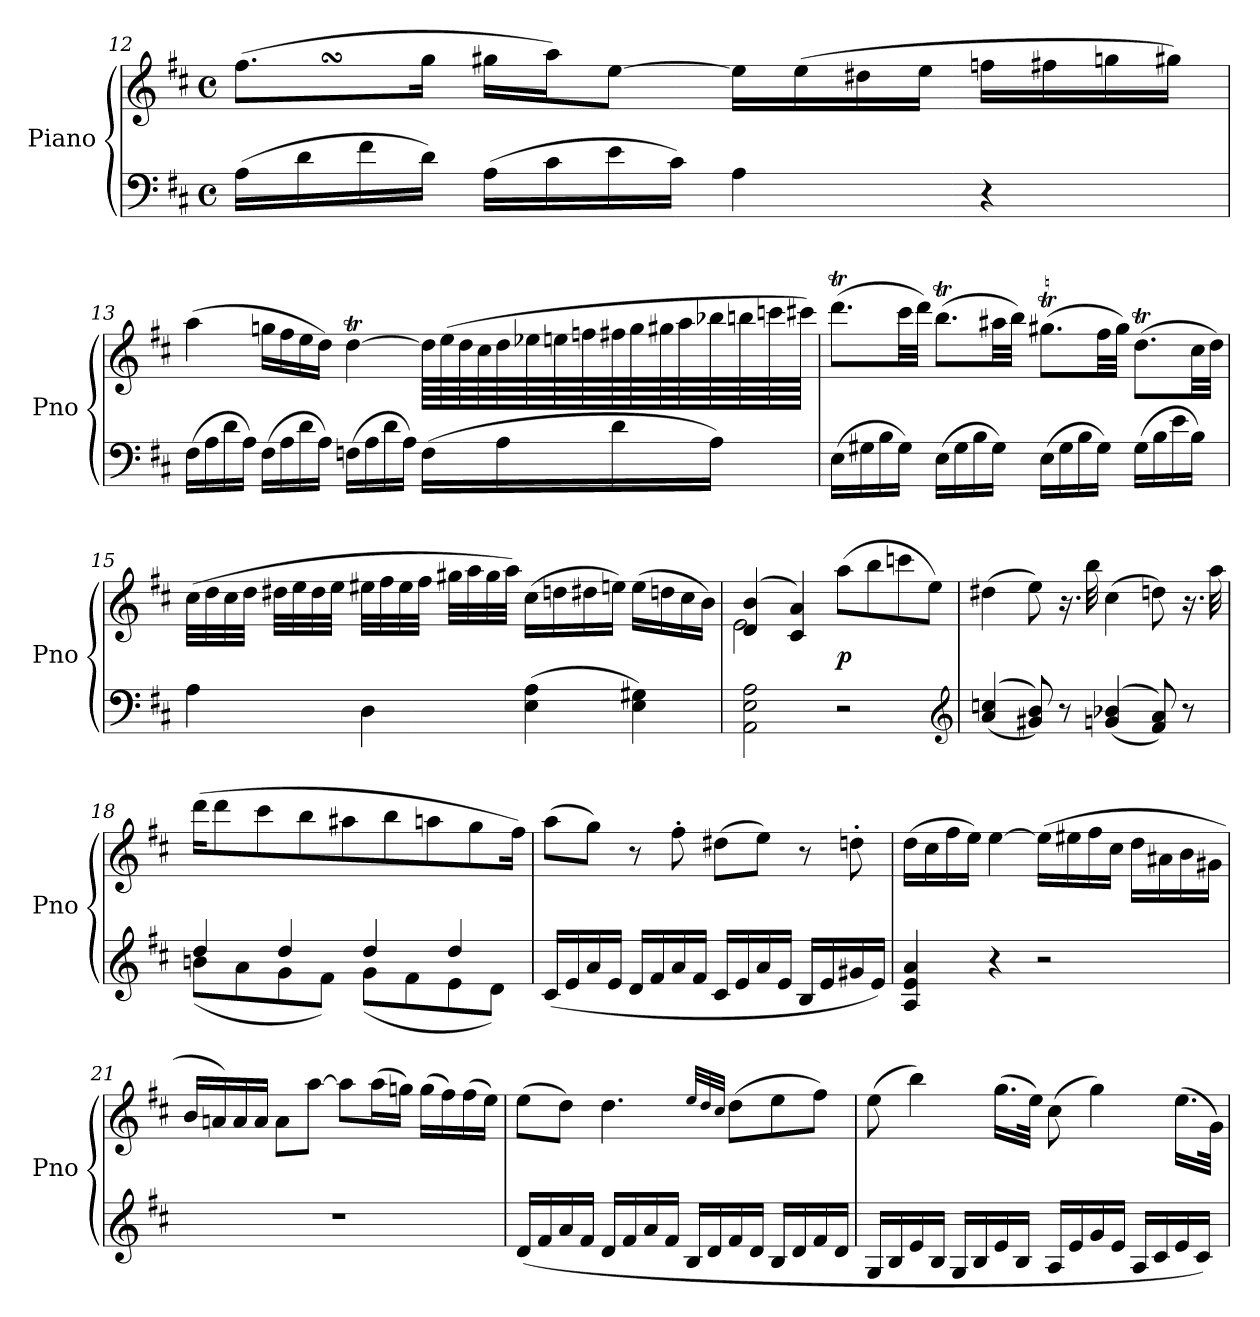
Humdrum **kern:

**kern	**kern	**dynam
*part1	*part1	*part1
*staff2	*staff1	*staff1/2
*I"Piano	*	*
*I'Pno	*	*
*clefF4	*clefG2	*
*k[f#c#]	*k[f#c#]	*
*D:	*D:	*
*M4/4	*M4/4	*
*met(c)	*met(c)	*
=12	=12	=12
(16ALL	(8.ff#SsSL	.
16d	.	.
16f#	.	.
16dJJ)	16ggJk	.
(16ALL	16gg#XLL	.
16c#	16aaJ)	.
16e	[8eeJ	.
16c#JJ)	.	.
4A	16eeLL]	.
.	(16ee	.
.	16dd#X	.
.	16eeJJ	.
4r	16ffnLL	.
.	16ff#X	.
.	16ggn	.
.	16gg#XJJ)	.
=13	=13	=13
(16F#LL	(4aa	.
16A	.	.
16d	.	.
16AJJ)	.	.
(16F#LL	16ggnLL	.
16A	16ff#	.
16d	16ee	.
16AJJ)	16ddJJ)	.
(16FnLL	[4ddT	.
16A	.	.
16d	.	.
16AJJ)	.	.
(16FLL	64ddLLLL]	.
.	(64ee	.
.	64dd	.
.	64cc#	.
16A	64dd	.
.	64ee-X	.
.	64een	.
.	64ffn	.
16d	64ff#X	.
.	64gg	.
.	64gg#X	.
.	64aa	.
16AJJ)	64bb-X	.
.	64bbn	.
.	64cccn	.
.	64ccc#XJJJJ)	.
=14	=14	=14
(16ELL	(8.dddTL	.
16G#X	.	.
16B	.	.
16G#JJ)	32ccc#LL	.
.	32dddJJJ)	.
(16ELL	(8.bbTL	.
16G#	.	.
16B	.	.
16G#JJ)	32aa#XLL	.
.	32bbJJJ)	.
(16ELL	(8.gg#XtL	.
16G#	.	.
16B	.	.
16G#JJ)	32ff#LL	.
.	32gg#JJJ)	.
(16G#LL	(8.ddTL	.
16B	.	.
16e	.	.
16BJJ)	32cc#LL	.
.	32ddJJJ)	.
=15	=15	=15
4A	(32cc#LLL	.
.	32dd	.
.	32cc#	.
.	32ddJJJ	.
.	32dd#XLLL	.
.	32ee	.
.	32dd#	.
.	32eeJJJ	.
4D	32ee#XLLL	.
.	32ff#	.
.	32ee#	.
.	32ff#JJJ	.
.	32gg#XLLL	.
.	32aa	.
.	32gg#	.
.	32aaJJJ)	.
(4E 4A	(16cc#LL	.
.	16ddn	.
.	16dd#X	.
.	16eenJJ)	.
4E 4G#X)	(16eeLL	.
.	16ddn	.
.	16cc#	.
.	16bJJ)	.
=16	=16	=16
*	*^	*
2AA 2E 2A	(4d 4b	2e	.
.	4c# 4a)	.	.
2r	2ryy	(>8aaL	p
.	.	8bb	.
.	.	8cccn	.
.	.	8eeJ)	.
*	*v	*v	*
*clefG2	*	*
=17	=17	=17
(>(<4a/ 4ccn/	(4dd#X	.
8g#X 8b))	8ee)	.
8r	16.r	.
.	32bb	.
(<(>4gn 4b-X	(4cc#	.
8f# 8a))	8ddn)	.
8r	16.r	.
.	32aa	.
=18	=18	=18
*^	*	*
4dd	(8bnL	(16dddKL	.
.	.	8ddd	.
.	8a	.	.
.	.	8ccc#	.
4dd	8g	.	.
.	.	8bb	.
.	8f#J)	.	.
.	.	8aa#X	.
4dd	(8gL	.	.
.	.	8bb	.
.	8f#	.	.
.	.	8aan	.
4dd	8e	.	.
.	.	8gg	.
.	8dJ)	.	.
.	.	16ff#Jk)	.
*v	*v	*	*
=19	=19	=19
(16c#LL	(8aaL	.
16e	.	.
16a	8ggJ)	.
16eJJ	.	.
16dLL	8r	.
16f#	.	.
16a	8ff#'	.
16f#JJ	.	.
16c#LL	(8dd#XL	.
16e	.	.
16a	8eeJ)	.
16eJJ	.	.
16BLL	8r	.
16e	.	.
16g#X	8ddn'	.
16eJJ)	.	.
=20	=20	=20
4A 4e 4a	(16ddLL	.
.	16cc#	.
.	16ff#	.
.	16eeJJ)	.
4r	[4ee	.
2r	(16eeLL]	.
.	16ee#X	.
.	16ff#	.
.	16cc#JJ	.
.	16dd\LL	.
.	16a#X\	.
.	16b\	.
.	16g#X\JJ	.
=21	=21	=21
1r	16bLL	.
.	16an)	.
.	16a	.
.	16aJJ	.
.	8aL	.
.	[8aaJ	.
.	8aaL]	.
.	(16aaL	.
.	16ggnJJ)	.
.	(16ggLL	.
.	16ff#)	.
.	(16ff#	.
.	16eeJJ)	.
=22	=22	=22
(16dLL	(8eeL	.
16f#	.	.
16a	8ddJ)	.
16f#JJ	.	.
16dLL	4.dd	.
16f#	.	.
16a	.	.
16f#JJ	.	.
16BLL	.	.
16d	.	.
.	32qee/LLL	.
.	32qdd/	.
.	32qcc#/JJJ	.
16f#	(8ddL	.
16dJJ	.	.
16BLL	8ee	.
16d	.	.
16f#	8ff#J)	.
16dJJ	.	.
=23	=23	=23
16GLL	(8ee	.
16B	.	.
16e	4bb)	.
16BJJ	.	.
16GLL	.	.
16B	.	.
16e	(16.ggLL	.
16BJJ	.	.
.	32eeJJk)	.
16ALL	(8cc#	.
16e	.	.
16g	4gg)	.
16eJJ	.	.
16ALL	.	.
16c#	.	.
16e	(16.eeLL	.
16c#JJ)	.	.
.	32gJJk)	.
=	=	=
*-	*-	*-
